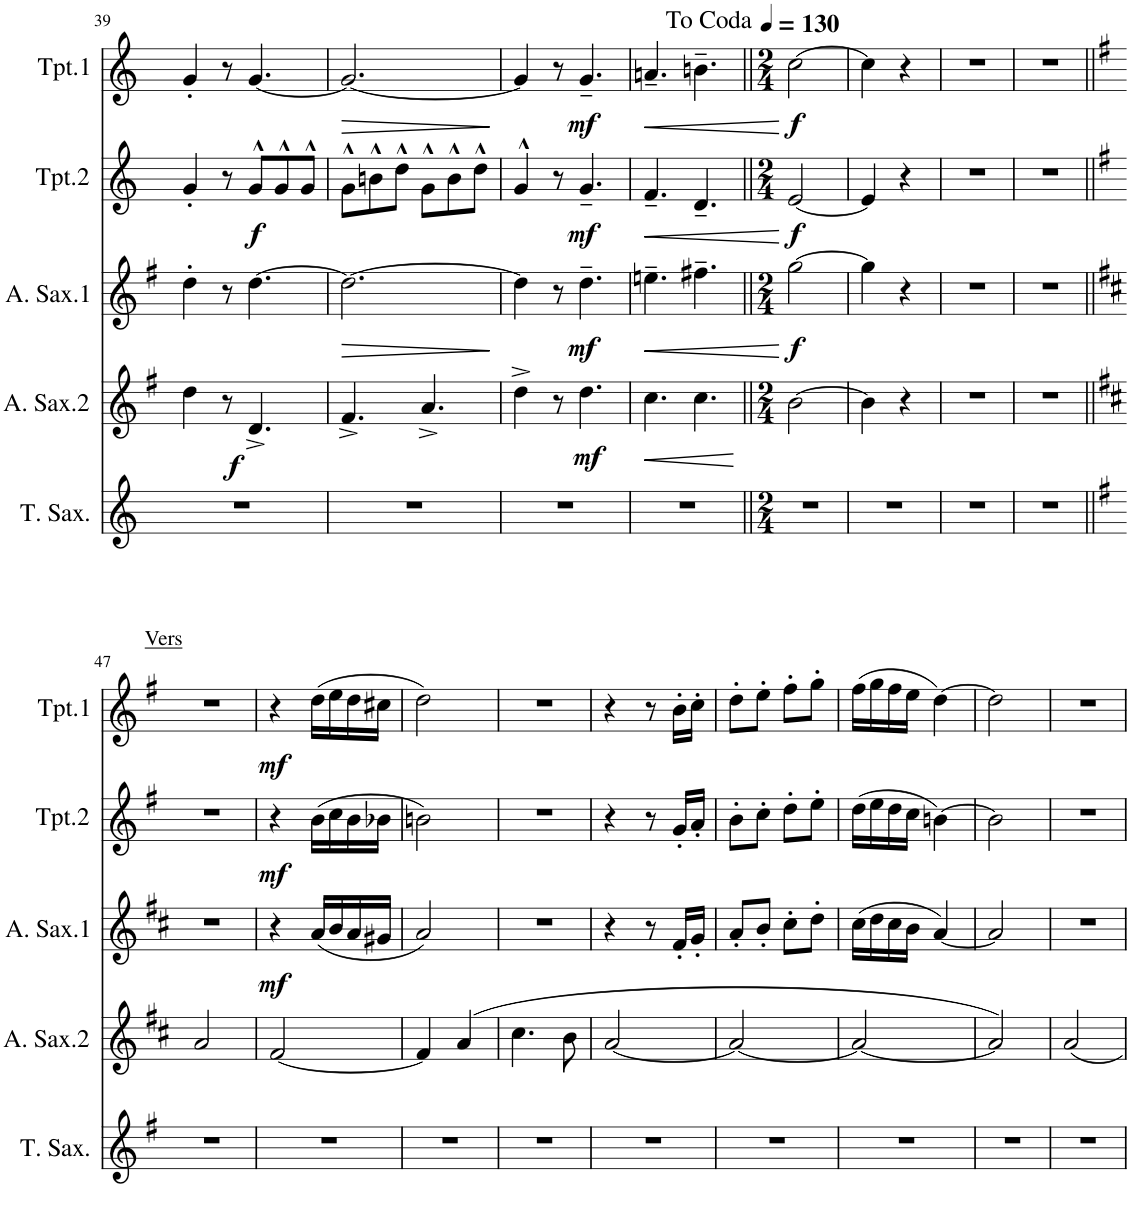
**kern	**kern	**dynam	**kern	**dynam	**kern	**dynam	**kern	**dynam
*part5	*part4	*part4	*part3	*part3	*part2	*part2	*part1	*part1
*staff5	*staff4	*staff4	*staff3	*staff3	*staff2	*staff2	*staff1	*staff1
*I"Tenor-saxofoon	*I"Altsax 2	*	*I"Altsax 1	*	*I"Trompet 2	*	*I"Trompet 1	*
*I'T. Sax.	*I'A. Sax.2	*	*I'A. Sax.1	*	*I'Tpt.2	*	*I'Tpt.1	*
!!LO:PB:g=z
*clefG2	*clefG2	*	*clefG2	*	*clefG2	*	*clefG2	*
*Trd8c14	*Trd5c9	*	*Trd5c9	*	*Trd1c2	*	*Trd1c2	*
*k[]	*k[f#]	*	*k[f#]	*	*k[]	*	*k[]	*
*M6/8	*M6/8	*	*M6/8	*	*M6/8	*	*M6/8	*
=39	=39	=39	=39	=39	=39	=39	=39	=39
2.r	4dd\	.	4dd'\	.	4g'/	.	4g'/	.
!	!	!LO:DY:b	!	!	!	!	!	!
.	8r	f	8r	.	8r	.	8r	.
!	!	!	!	!	!	!LO:DY:b	!	!
.	4.d^/	.	[4.dd\	.	8g^^/L	f	[4.g/	.
.	.	.	.	.	8g^^/	.	.	.
.	.	.	.	.	8g^^/J	.	.	.
=40	=40	=40	=40	=40	=40	=40	=40	=40
!	!	!	!	!LO:HP:b	!	!	!	!LO:HP:b
2.r	4.f#^/	.	2.dd\_	>	8g^^\L	.	2.g/_	>
.	.	.	.	.	8bn^^\	.	.	.
.	.	.	.	.	8dd^^\J	.	.	.
.	4.a^/	.	.	.	8g^^\L	.	.	.
.	.	.	.	.	8b^^\	.	.	.
.	.	.	.	.	8dd^^\J	.	.	.
.	.	.	.	]	.	.	.	]
=41	=41	=41	=41	=41	=41	=41	=41	=41
2.r	4dd^\	.	4dd\]	.	4g^^/	.	4g/]	.
.	8r	.	8r	.	8r	.	8r	.
!	!	!LO:DY:b	!	!LO:DY:b	!	!LO:DY:b	!	!LO:DY:b
.	4.dd\	mf	4.dd~\	mf	4.g~/	mf	4.g~/	mf
=42	=42	=42	=42	=42	=42	=42	=42	=42
!	!	!LO:HP:b	!	!LO:HP:b	!	!LO:HP:b	!	!LO:HP:b
2.r	4.cc\	<	4.een~\	<	4.f~/	<	4.an~/	<
.	4.cc\	.	4.ff#X~\	.	4.d~/	.	4.bn~\	.
.	.	[	.	[	.	[	.	[
=43||	=43||	=43||	=43||	=43||	=43||	=43||	=43||	=43||
*M2/4	*M2/4	*	*M2/4	*	*M2/4	*	*M2/4	*
*	*	*	*	*	*	*	*MM130	*
!	!	!	!	!LO:DY:b	!	!LO:DY:b	!	!LO:DY:b
2r	[2b\	.	[2gg\	f	[2e/	f	[2cc\	f
=44	=44	=44	=44	=44	=44	=44	=44	=44
2r	4b\]	.	4gg\]	.	4e/]	.	4cc\]	.
.	4r	.	4r	.	4r	.	4r	.
=45	=45	=45	=45	=45	=45	=45	=45	=45
2r	2r	.	2r	.	2r	.	2r	.
=46	=46	=46	=46	=46	=46	=46	=46	=46
2r	2r	.	2r	.	2r	.	2r	.
!!LO:LB:g=z
=47||	=47||	=47||	=47||	=47||	=47||	=47||	=47||	=47||
*k[f#]	*k[f#c#]	*	*k[f#c#]	*	*k[f#]	*	*k[f#]	*
!	!	!	!	!	!	!	!LO:TX:a:t=Vers	!
2r	2a/	.	2r	.	2r	.	2r	.
=48	=48	=48	=48	=48	=48	=48	=48	=48
!	!	!	!	!LO:DY:b	!	!LO:DY:b	!	!LO:DY:b
2r	[2f#/	.	4r	mf	4r	mf	4r	mf
.	.	.	(16a/LL	.	(16b\LL	.	(16dd\LL	.
.	.	.	16b/	.	16cc\	.	16ee\	.
.	.	.	16a/	.	16b\	.	16dd\	.
.	.	.	16g#X/JJ	.	16b-X\JJ	.	16cc#X\JJ	.
=49	=49	=49	=49	=49	=49	=49	=49	=49
2r	4f#/]	.	2a/)	.	2bn\)	.	2dd\)	.
.	(4a/	.	.	.	.	.	.	.
=50	=50	=50	=50	=50	=50	=50	=50	=50
2r	4.cc#\	.	2r	.	2r	.	2r	.
.	8b\	.	.	.	.	.	.	.
=51	=51	=51	=51	=51	=51	=51	=51	=51
2r	[2a/	.	4r	.	4r	.	4r	.
.	.	.	8r	.	8r	.	8r	.
.	.	.	16f#'/LL	.	16g'/LL	.	16b'\LL	.
.	.	.	16g'/JJ	.	16a'/JJ	.	16cc'\JJ	.
=52	=52	=52	=52	=52	=52	=52	=52	=52
2r	2a/_	.	8a'/L	.	8b'\L	.	8dd'\L	.
.	.	.	8b'/J	.	8cc'\J	.	8ee'\J	.
.	.	.	8cc#'\L	.	8dd'\L	.	8ff#'\L	.
.	.	.	8dd'\J	.	8ee'\J	.	8gg'\J	.
=53	=53	=53	=53	=53	=53	=53	=53	=53
2r	2a/_	.	(16cc#\LL	.	(16dd\LL	.	(16ff#\LL	.
.	.	.	16dd\	.	16ee\	.	16gg\	.
.	.	.	16cc#\	.	16dd\	.	16ff#\	.
.	.	.	16b\JJ	.	16cc\JJ	.	16ee\JJ	.
.	.	.	[4a/)	.	[4bn\)	.	[4dd\)	.
=54	=54	=54	=54	=54	=54	=54	=54	=54
2r	2a/])	.	2a/]	.	2b\]	.	2dd\]	.
=55	=55	=55	=55	=55	=55	=55	=55	=55
2r	2a/	.	2r	.	2r	.	2r	.
=	=	=	=	=	=	=	=	=
*-	*-	*-	*-	*-	*-	*-	*-	*-
